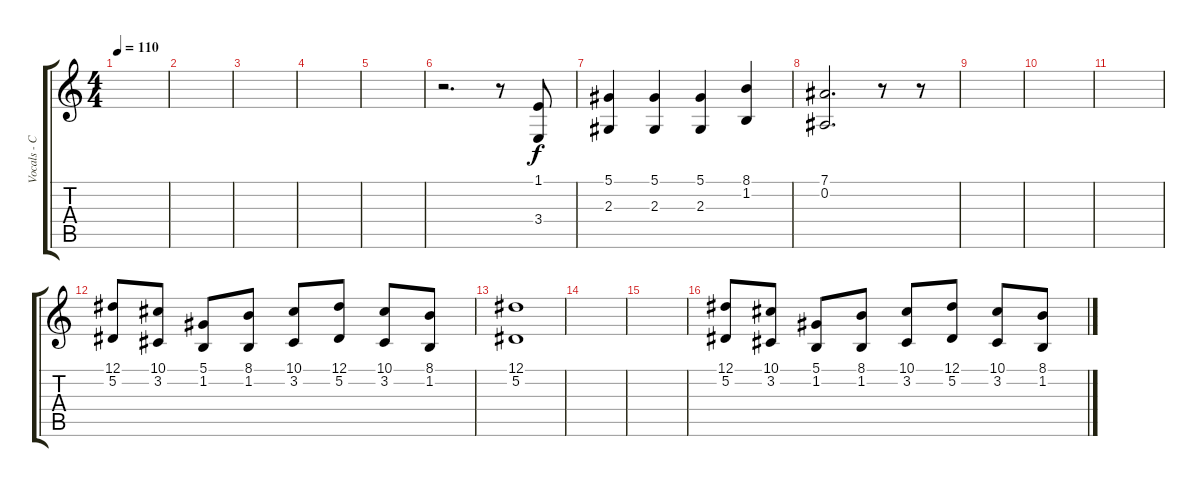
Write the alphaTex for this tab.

\track ("Vocals - Choirs 2 (by PureMetalRim)" "Vocals - C") {instrument clarinet}
\staff {score tabs}
\tuning (Eb4 Bb3 Gb3 Db3 Ab2 Eb2) {hide}
\ts (4 4)
\tempo 110
\clef g2
\ks c
|
|
|
|
|
r.2{d} r.8 (1.1 3.4).8 |
(5.1 2.3).4 (5.1 2.3).4 (5.1 2.3).4 (8.1 1.2).4 |
(7.1 0.2).2{d} r.8 r.8 |
|
|
|
(12.1 5.2).8{dy f} (10.1 3.2).8 (5.1 1.2).8 (8.1 1.2).8 (10.1 3.2).8 (12.1 5.2).8 (10.1 3.2).8 (8.1 1.2).8 |
(12.1 5.2).1 |
|
|
(12.1 5.2).8 (10.1 3.2).8 (5.1 1.2).8 (8.1 1.2).8 (10.1 3.2).8 (12.1 5.2).8 (10.1 3.2).8 (8.1 1.2).8
